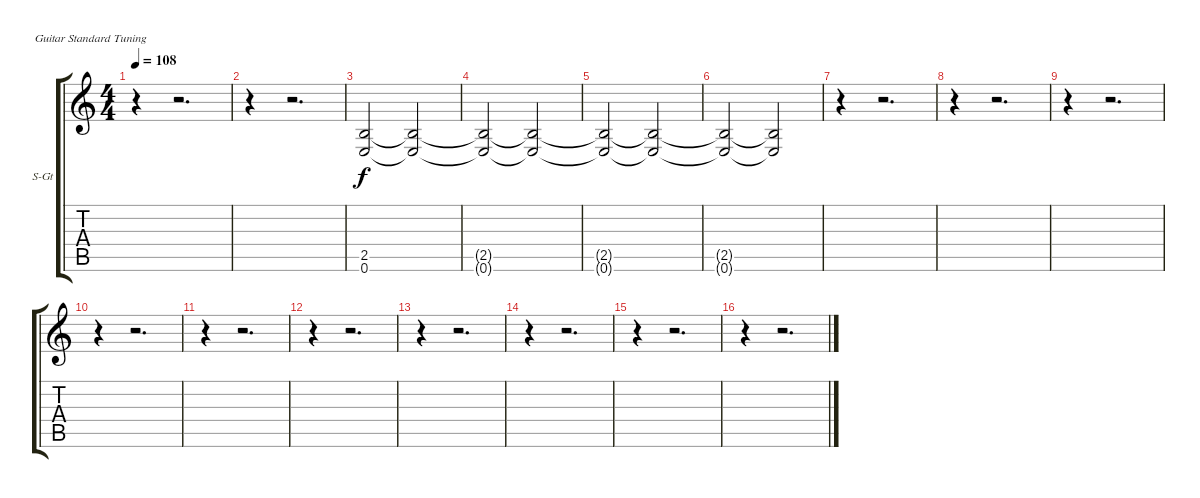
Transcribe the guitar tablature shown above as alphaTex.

\bracketExtendMode groupsimilarinstruments
\firstSystemTrackNameOrientation horizontal
\otherSystemsTrackNameOrientation horizontal
\track ("Synth" "S-Gt") {instrument choiraahs}
\staff {score tabs}
\tuning (E4 B3 G3 D3 A2 E2)
\displaytranspose 12
\ts (4 4)
\tempo 108
\clef g2
\ks c
r.4{dy f} r.2{d} |
r.4 r.2{d} |
(2.5 0.6).2 (2.5{t} 0.6{t}).2 |
(2.5{t} 0.6{t}).2 (2.5{t} 0.6{t}).2 |
(2.5{t} 0.6{t}).2 (2.5{t} 0.6{t}).2 |
(2.5{t} 0.6{t}).2 (2.5{t} 0.6{t}).2 |
r.4 r.2{d} |
r.4 r.2{d} |
r.4 r.2{d} |
r.4 r.2{d} |
r.4 r.2{d} |
r.4 r.2{d} |
r.4 r.2{d} |
r.4 r.2{d} |
r.4 r.2{d} |
r.4 r.2{d}
